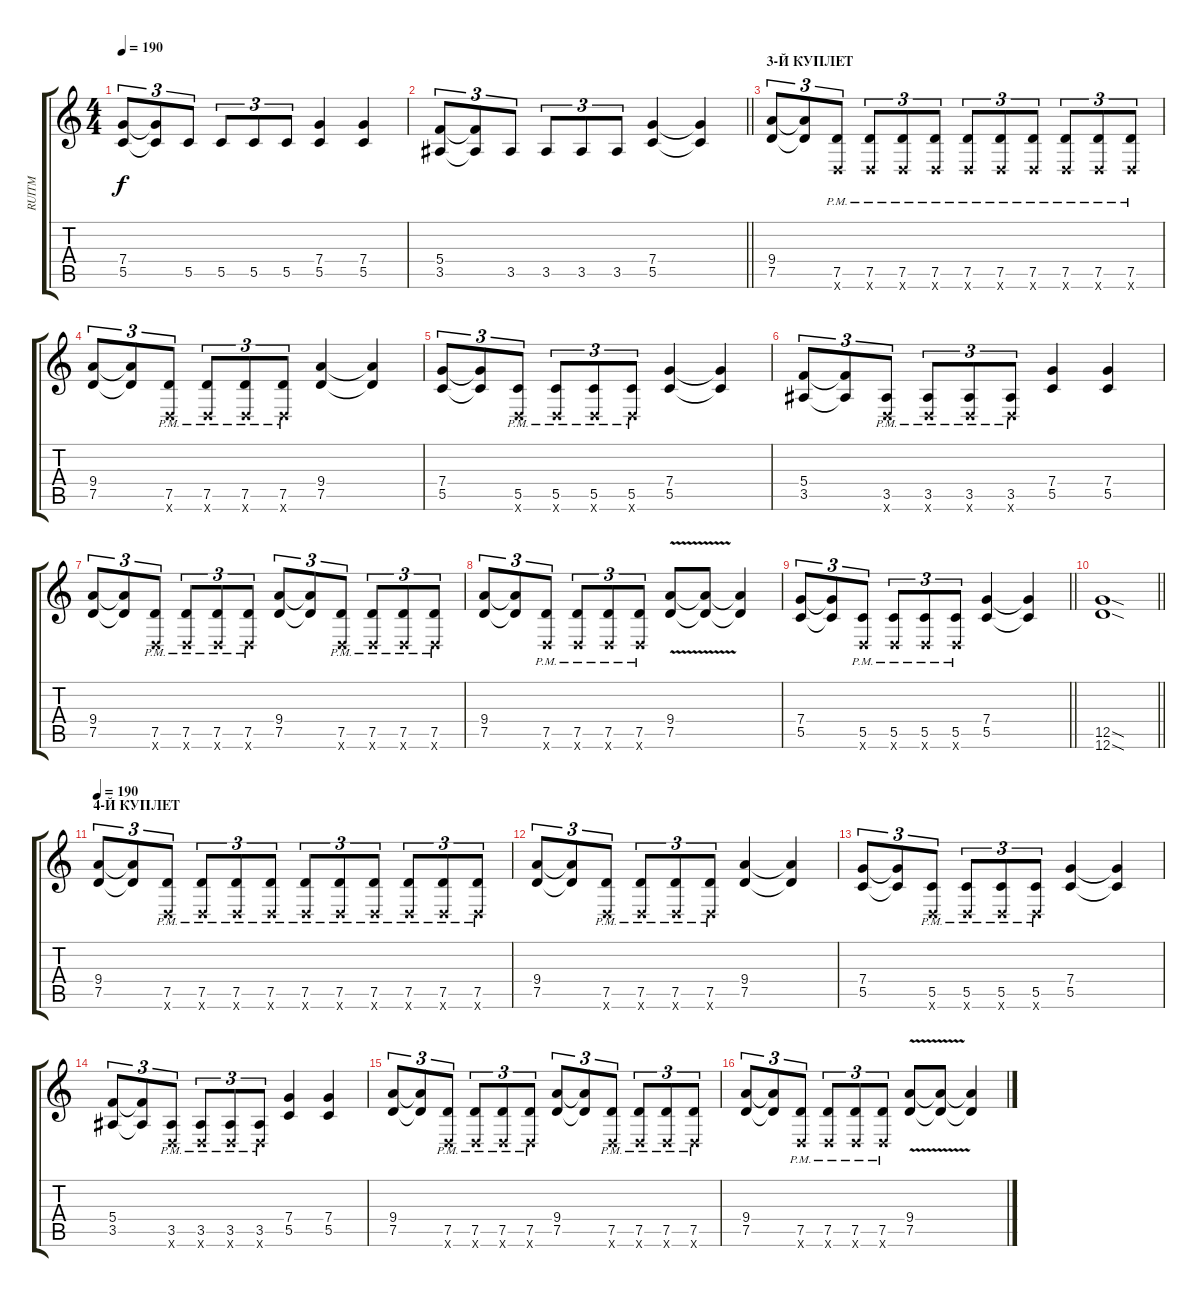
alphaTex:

\track ("RUITM" "RUITM") {instrument distortionguitar}
\staff {score tabs}
\tuning (D4 A3 F3 C3 G2 D2) {hide}
\ts (4 4)
\tempo 190
\clef g2
\ks c
(7.4 5.5).8{tu (3 2) dy f} (7.4{t} 5.5{t}).8{tu (3 2)} 5.5.8{tu (3 2)} 5.5.8{tu (3 2)} 5.5.8{tu (3 2)} 5.5.8{tu (3 2)} (7.4 5.5).4 (7.4 5.5).4 |
\barLineRight lightlight
(5.4 3.5).8{tu (3 2)} (5.4{t} 3.5{t}).8{tu (3 2)} 3.5.8{tu (3 2)} 3.5.8{tu (3 2)} 3.5.8{tu (3 2)} 3.5.8{tu (3 2)} (7.4 5.5).4 (7.4{t} 5.5{t}).4 |
\section ("" "3-Й КУПЛЕТ")
(9.4 7.5).8{tu (3 2)} (9.4{t} 7.5{t}).8{tu (3 2)} (7.5{pm} 0.6{x}).8{tu (3 2)} (7.5{pm} 0.6{x}).8{tu (3 2)} (7.5{pm} 0.6{x}).8{tu (3 2)} (7.5{pm} 0.6{x}).8{tu (3 2)} (7.5{pm} 0.6{x}).8{tu (3 2)} (7.5{pm} 0.6{x}).8{tu (3 2)} (7.5{pm} 0.6{x}).8{tu (3 2)} (7.5{pm} 0.6{x}).8{tu (3 2)} (7.5{pm} 0.6{x}).8{tu (3 2)} (7.5{pm} 0.6{x}).8{tu (3 2)} |
(9.4 7.5).8{tu (3 2)} (9.4{t} 7.5{t}).8{tu (3 2)} (7.5{pm} 0.6{x}).8{tu (3 2)} (7.5{pm} 0.6{x}).8{tu (3 2)} (7.5{pm} 0.6{x}).8{tu (3 2)} (7.5{pm} 0.6{x}).8{tu (3 2)} (9.4 7.5).4 (9.4{t} 7.5{t}).4 |
(7.4 5.5).8{tu (3 2)} (7.4{t} 5.5{t}).8{tu (3 2)} (5.5{pm} 0.6{x}).8{tu (3 2)} (5.5{pm} 0.6{x}).8{tu (3 2)} (5.5{pm} 0.6{x}).8{tu (3 2)} (5.5{pm} 0.6{x}).8{tu (3 2)} (7.4 5.5).4 (7.4{t} 5.5{t}).4 |
(5.4 3.5).8{tu (3 2)} (5.4{t} 3.5{t}).8{tu (3 2)} (3.5{pm} 0.6{x}).8{tu (3 2)} (3.5{pm} 0.6{x}).8{tu (3 2)} (3.5{pm} 0.6{x}).8{tu (3 2)} (3.5{pm} 0.6{x}).8{tu (3 2)} (7.4 5.5).4 (7.4 5.5).4 |
(9.4 7.5).8{tu (3 2)} (9.4{t} 7.5{t}).8{tu (3 2)} (7.5{pm} 0.6{x}).8{tu (3 2)} (7.5{pm} 0.6{x}).8{tu (3 2)} (7.5{pm} 0.6{x}).8{tu (3 2)} (7.5{pm} 0.6{x}).8{tu (3 2)} (9.4 7.5).8{tu (3 2)} (9.4{t} 7.5{t}).8{tu (3 2)} (7.5{pm} 0.6{x}).8{tu (3 2)} (7.5{pm} 0.6{x}).8{tu (3 2)} (7.5{pm} 0.6{x}).8{tu (3 2)} (7.5{pm} 0.6{x}).8{tu (3 2)} |
(9.4 7.5).8{tu (3 2)} (9.4{t} 7.5{t}).8{tu (3 2)} (7.5{pm} 0.6{x}).8{tu (3 2)} (7.5{pm} 0.6{x}).8{tu (3 2)} (7.5{pm} 0.6{x}).8{tu (3 2)} (7.5{pm} 0.6{x}).8{tu (3 2)} (9.4{v} 7.5{v}).8 (9.4{t} 7.5{t}).8 (9.4{t} 7.5{t}).4 |
\barLineRight lightlight
(7.4 5.5).8{tu (3 2)} (7.4{t} 5.5{t}).8{tu (3 2)} (5.5{pm} 0.6{x}).8{tu (3 2)} (5.5{pm} 0.6{x}).8{tu (3 2)} (5.5{pm} 0.6{x}).8{tu (3 2)} (5.5{pm} 0.6{x}).8{tu (3 2)} (7.4 5.5).4 (7.4{t} 5.5{t}).4 |
\barLineRight lightlight
(12.5{sod} 12.6{sod}).1 |
\section ("" "4-Й КУПЛЕТ")
\tempo 190
(9.4 7.5).8{tu (3 2)} (9.4{t} 7.5{t}).8{tu (3 2)} (7.5{pm} 0.6{x}).8{tu (3 2)} (7.5{pm} 0.6{x}).8{tu (3 2)} (7.5{pm} 0.6{x}).8{tu (3 2)} (7.5{pm} 0.6{x}).8{tu (3 2)} (7.5{pm} 0.6{x}).8{tu (3 2)} (7.5{pm} 0.6{x}).8{tu (3 2)} (7.5{pm} 0.6{x}).8{tu (3 2)} (7.5{pm} 0.6{x}).8{tu (3 2)} (7.5{pm} 0.6{x}).8{tu (3 2)} (7.5{pm} 0.6{x}).8{tu (3 2)} |
(9.4 7.5).8{tu (3 2)} (9.4{t} 7.5{t}).8{tu (3 2)} (7.5{pm} 0.6{x}).8{tu (3 2)} (7.5{pm} 0.6{x}).8{tu (3 2)} (7.5{pm} 0.6{x}).8{tu (3 2)} (7.5{pm} 0.6{x}).8{tu (3 2)} (9.4 7.5).4 (9.4{t} 7.5{t}).4 |
(7.4 5.5).8{tu (3 2)} (7.4{t} 5.5{t}).8{tu (3 2)} (5.5{pm} 0.6{x}).8{tu (3 2)} (5.5{pm} 0.6{x}).8{tu (3 2)} (5.5{pm} 0.6{x}).8{tu (3 2)} (5.5{pm} 0.6{x}).8{tu (3 2)} (7.4 5.5).4 (7.4{t} 5.5{t}).4 |
(5.4 3.5).8{tu (3 2)} (5.4{t} 3.5{t}).8{tu (3 2)} (3.5{pm} 0.6{x}).8{tu (3 2)} (3.5{pm} 0.6{x}).8{tu (3 2)} (3.5{pm} 0.6{x}).8{tu (3 2)} (3.5{pm} 0.6{x}).8{tu (3 2)} (7.4 5.5).4 (7.4 5.5).4 |
(9.4 7.5).8{tu (3 2)} (9.4{t} 7.5{t}).8{tu (3 2)} (7.5{pm} 0.6{x}).8{tu (3 2)} (7.5{pm} 0.6{x}).8{tu (3 2)} (7.5{pm} 0.6{x}).8{tu (3 2)} (7.5{pm} 0.6{x}).8{tu (3 2)} (9.4 7.5).8{tu (3 2)} (9.4{t} 7.5{t}).8{tu (3 2)} (7.5{pm} 0.6{x}).8{tu (3 2)} (7.5{pm} 0.6{x}).8{tu (3 2)} (7.5{pm} 0.6{x}).8{tu (3 2)} (7.5{pm} 0.6{x}).8{tu (3 2)} |
(9.4 7.5).8{tu (3 2)} (9.4{t} 7.5{t}).8{tu (3 2)} (7.5{pm} 0.6{x}).8{tu (3 2)} (7.5{pm} 0.6{x}).8{tu (3 2)} (7.5{pm} 0.6{x}).8{tu (3 2)} (7.5{pm} 0.6{x}).8{tu (3 2)} (9.4{v} 7.5{v}).8 (9.4{t} 7.5{t}).8 (9.4{t} 7.5{t}).4
